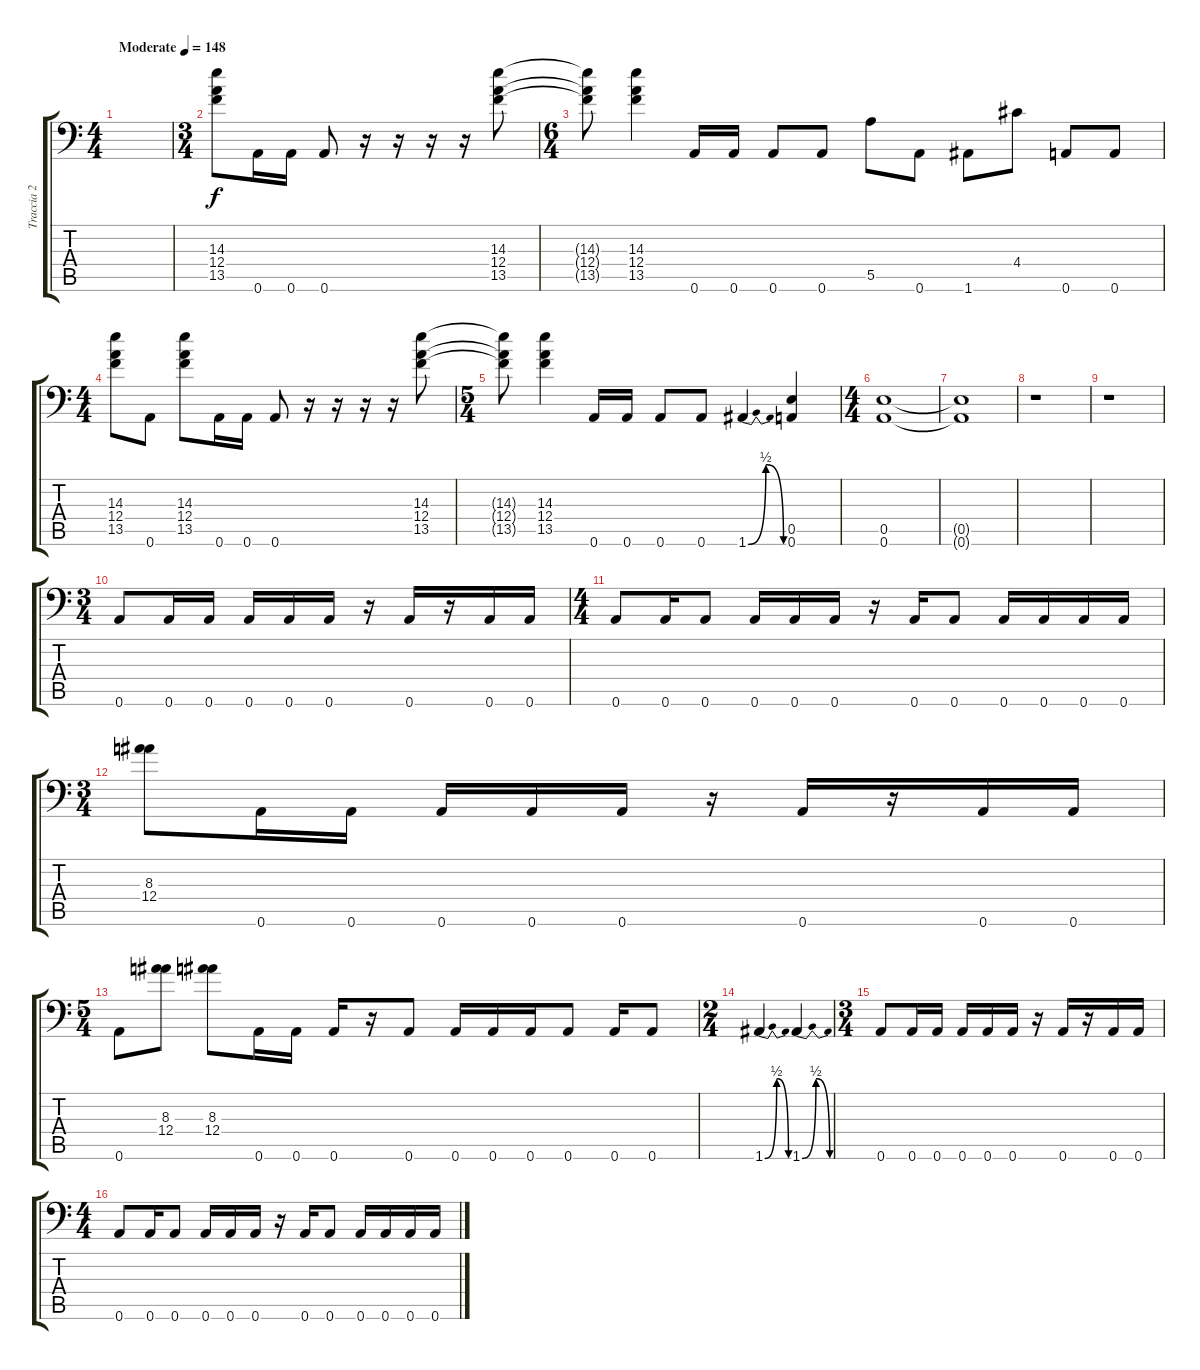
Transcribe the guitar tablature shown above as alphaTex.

\track ("Traccia 2" "Traccia 2") {instrument overdrivenguitar}
\staff {score tabs}
\tuning (B3 Gb3 D3 A2 E2 A1) {hide}
\ts (4 4)
\tempo (148 "Moderate")
\clef f4
\ks c
|
\ts (3 4)
(14.3 12.4 13.5).8 0.6.16 0.6.16 0.6.8 r.16 r.16 r.16 r.16 (14.3 12.4 13.5).8 |
\ts (6 4)
(14.3{t} 12.4{t} 13.5{t}).8 (14.3 12.4 13.5).4 0.6.16 0.6.16 0.6.8 0.6.8 5.5.8 0.6.8 1.6.8 4.4.8 0.6.8 0.6.8 |
\ts (4 4)
(14.3 12.4 13.5).8 0.6.8 (14.3 12.4 13.5).8 0.6.16 0.6.16 0.6.8 r.16 r.16 r.16 r.16 (14.3 12.4 13.5).8 |
\ts (5 4)
(14.3{t} 12.4{t} 13.5{t}).8 (14.3 12.4 13.5).4 0.6.16 0.6.16 0.6.8 0.6.8 1.6{be (bendrelease 0 0 30 2 30 2 60 0)}.4 (0.5 0.6).4 |
\ts (4 4)
(0.5 0.6).1 |
(0.5{t} 0.6{t}).1 |
r.1 |
r.1 |
\ts (3 4)
0.6.8 0.6.16 0.6.16 0.6.16 0.6.16 0.6.16 r.16 0.6.16 r.16 0.6.16 0.6.16 |
\ts (4 4)
0.6.8 0.6.16 0.6.8 0.6.16 0.6.16 0.6.16 r.16 0.6.16 0.6.8 0.6.16 0.6.16 0.6.16 0.6.16 |
\ts (3 4)
(8.3 12.4).8 0.6.16 0.6.16 0.6.16 0.6.16 0.6.16 r.16 0.6.16 r.16 0.6.16 0.6.16 |
\ts (5 4)
0.6.8 (8.3 12.4).8 (8.3 12.4).8 0.6.16 0.6.16 0.6.16 r.16 0.6.8 0.6.16 0.6.16 0.6.16 0.6.8 0.6.16 0.6.8 |
\ts (2 4)
1.6{be (bendrelease 0 0 30 2 30 2 60 0)}.4 1.6{be (bendrelease 0 0 30 2 30 2 60 0)}.4 |
\ts (3 4)
0.6.8 0.6.16 0.6.16 0.6.16 0.6.16 0.6.16 r.16 0.6.16 r.16 0.6.16 0.6.16 |
\ts (4 4)
0.6.8 0.6.16 0.6.8 0.6.16 0.6.16 0.6.16 r.16 0.6.16 0.6.8 0.6.16 0.6.16 0.6.16 0.6.16
